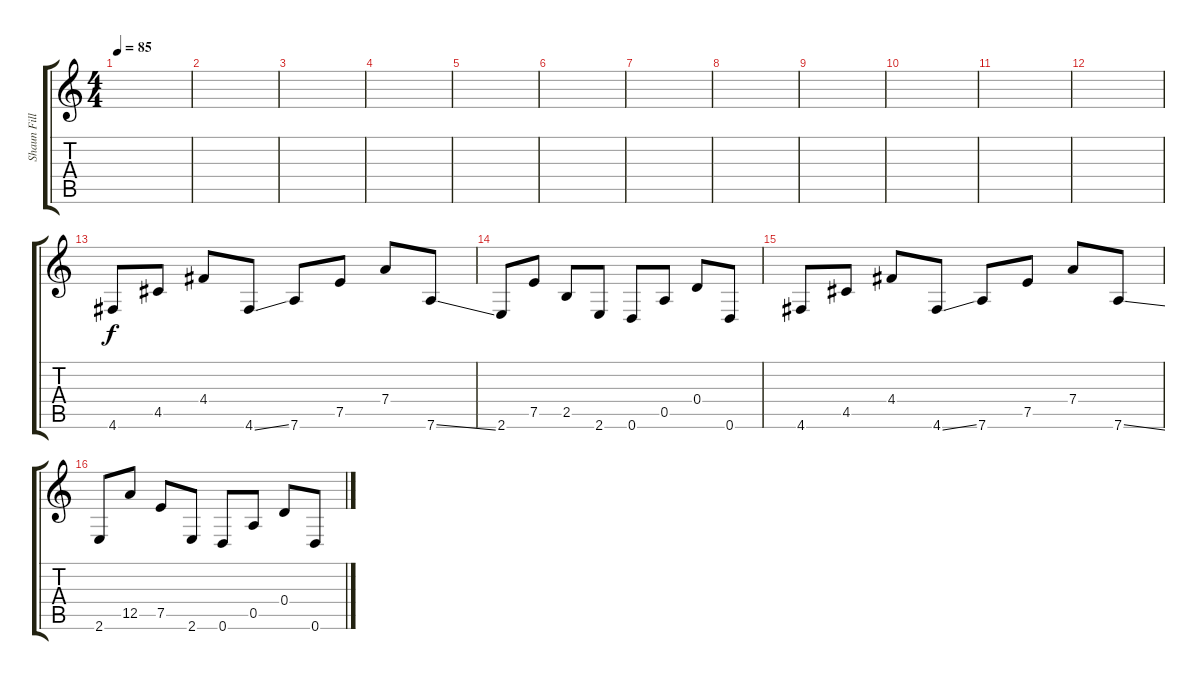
\track ("Shaun Fills" "Shaun Fill") {instrument electricguitarjazz}
\staff {score tabs}
\tuning (E4 B3 G3 D3 A2 D2) {hide}
\ts (4 4)
\tempo 85
\clef g2
\ks c
|
|
|
|
|
|
|
|
|
|
|
|
4.6.8 4.5.8 4.4.8 4.6{ss}.8 7.6.8 7.5.8 7.4.8 7.6{ss}.8 |
2.6.8 7.5.8 2.5.8 2.6.8 0.6.8 0.5.8 0.4.8 0.6.8 |
4.6.8 4.5.8 4.4.8 4.6{ss}.8 7.6.8 7.5.8 7.4.8 7.6{ss}.8 |
2.6.8 12.5.8 7.5.8 2.6.8 0.6.8 0.5.8 0.4.8 0.6.8
